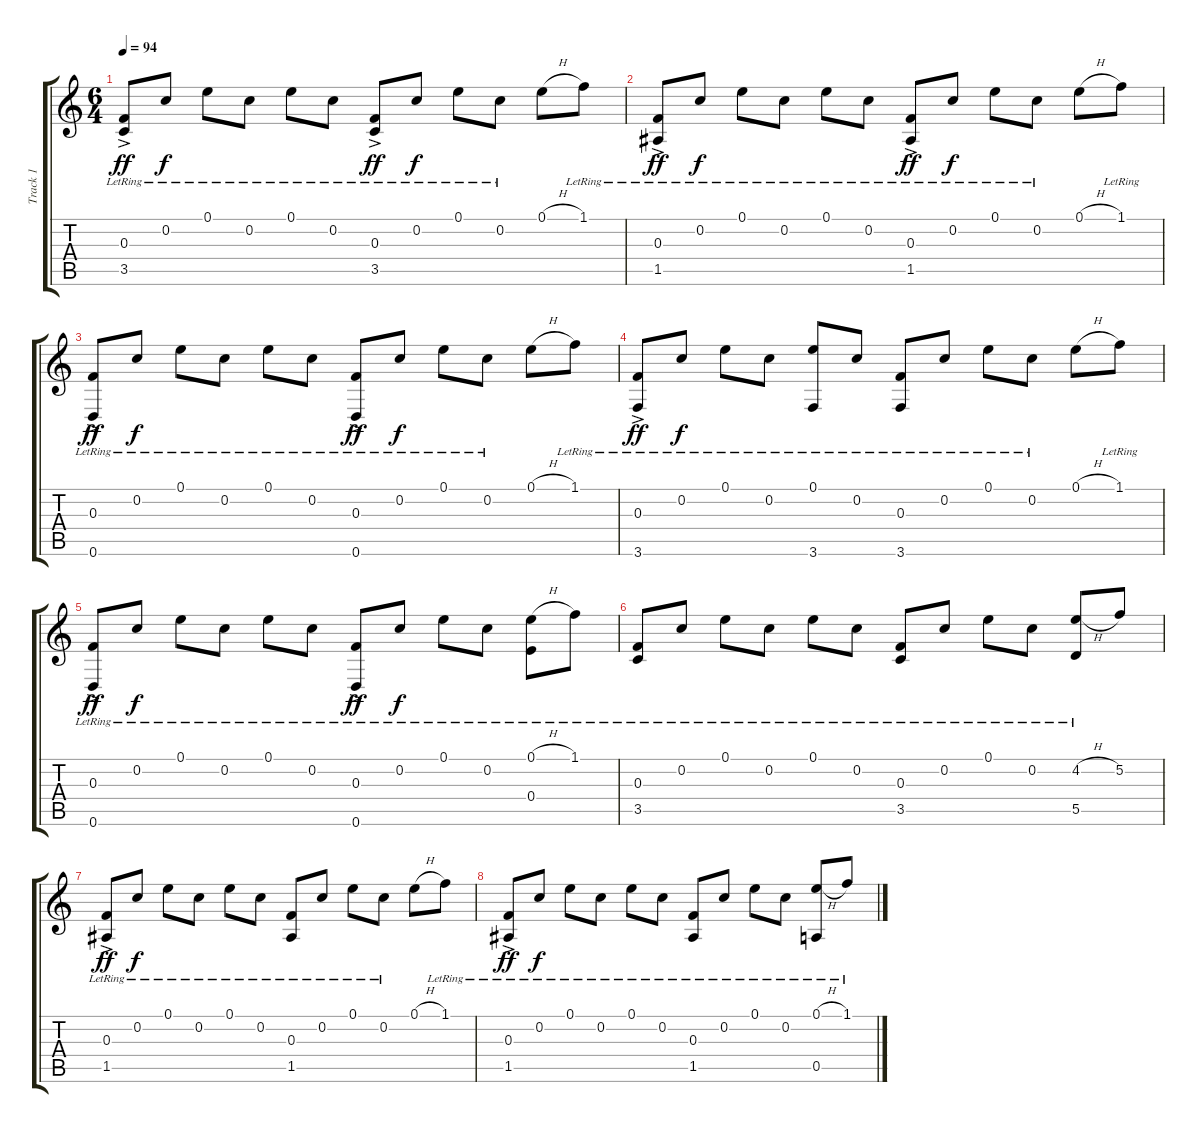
\track ("Track 1" "Track 1") {instrument electricguitarjazz}
\staff {score tabs}
\tuning (E4 C4 F3 E3 A2 D2) {hide}
\ts (6 4)
\tempo 94
\clef g2
\ks c
(0.3{lr} 3.5{ac lr}).8{dy ff} 0.2{lr}.8{dy f} 0.1{lr}.8 0.2{lr}.8 0.1{lr}.8 0.2{lr}.8 (0.3{lr} 3.5{ac lr}).8{dy ff} 0.2{lr}.8{dy f} 0.1{lr}.8 0.2{lr}.8 0.1{h}.8 1.1{lr}.8 |
(0.3{lr} 1.5{ac lr}).8{dy ff} 0.2{lr}.8{dy f} 0.1{lr}.8 0.2{lr}.8 0.1{lr}.8 0.2{lr}.8 (0.3{lr} 1.5{ac lr}).8{dy ff} 0.2{lr}.8{dy f} 0.1{lr}.8 0.2{lr}.8 0.1{h}.8 1.1{lr}.8 |
(0.3{lr} 0.6{ac lr}).8{dy ff} 0.2{lr}.8{dy f} 0.1{lr}.8 0.2{lr}.8 0.1{lr}.8 0.2{lr}.8 (0.3{lr} 0.6{ac}).8{dy ff} 0.2{lr}.8{dy f} 0.1{lr}.8 0.2{lr}.8 0.1{h}.8 1.1{lr}.8 |
(0.3{lr} 3.6{ac lr}).8{dy ff} 0.2{lr}.8{dy f} 0.1{lr}.8 0.2{lr}.8 (0.1{lr} 3.6{lr}).8 0.2{lr}.8 (0.3{lr} 3.6{lr}).8 0.2{lr}.8 0.1{lr}.8 0.2{lr}.8 0.1{h}.8 1.1{lr}.8 |
(0.3{lr} 0.6{ac lr}).8{dy ff} 0.2{lr}.8{dy f} 0.1{lr}.8 0.2{lr}.8 0.1{lr}.8 0.2{lr}.8 (0.3{lr} 0.6{ac lr}).8{dy ff} 0.2{lr}.8{dy f} 0.1{lr}.8 0.2{lr}.8 (0.1{h} 0.4{lr}).8 1.1{lr}.8 |
(0.3{lr} 3.5).8 0.2{lr}.8 0.1{lr}.8 0.2{lr}.8 0.1{lr}.8 0.2{lr}.8 (0.3{lr} 3.5{lr}).8 0.2{lr}.8 0.1{lr}.8 0.2{lr}.8 (4.2{h lr} 5.5{lr}).8 5.2.8 |
(0.3{lr} 1.5{ac lr}).8{dy ff} 0.2{lr}.8{dy f} 0.1{lr}.8 0.2{lr}.8 0.1{lr}.8 0.2{lr}.8 (0.3{lr} 1.5{lr}).8 0.2{lr}.8 0.1{lr}.8 0.2{lr}.8 0.1{h}.8 1.1{lr}.8 |
(0.3{lr} 1.5{ac lr}).8{dy ff} 0.2{lr}.8{dy f} 0.1{lr}.8 0.2{lr}.8 0.1{lr}.8 0.2{lr}.8 (0.3{lr} 1.5{lr}).8 0.2{lr}.8 0.1{lr}.8 0.2{lr}.8 (0.1{h} 0.5{lr}).8 1.1{lr}.8
